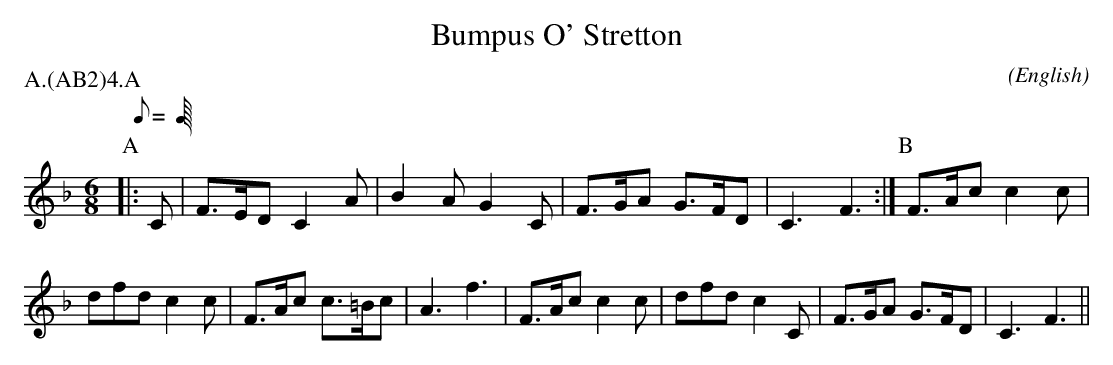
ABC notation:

X:1
T:Bumpus O' Stretton
M:6/8
C:
O:English
P:A.(AB2)4.A
K:F
Q:C3=96
P:A
|: C | F>ED C2 A | B2 A G2 C | F>GA G>FD  | C3 F3 :|\
P:B
       F>Ac c2 c | dfd  c2 c | F>Ac c>=Bc | A3 f3 |\
       F>Ac c2 c | dfd  c2 C | F>GA G>FD  | C3 F3 ||
